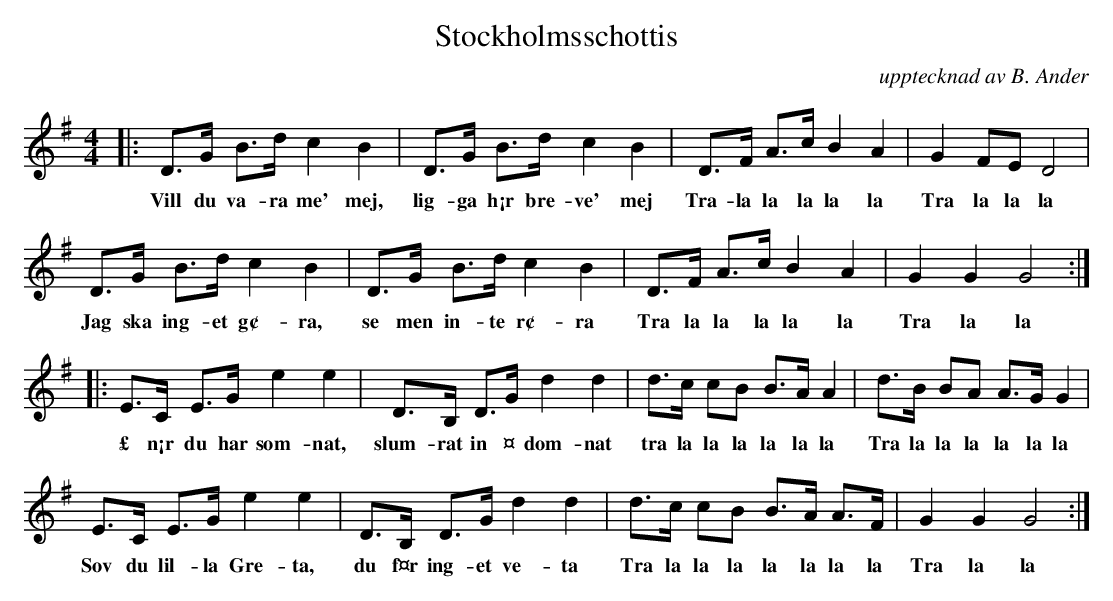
X:1
T:Stockholmsschottis
C:upptecknad av B. Ander
Q:1/4=142
L:1/8
M:4/4
K:G
|: D>G B>d c2 B2 | D>G B>d c2 B2 | D>F A>c B2 A2 | G2 FE D4 |
w:Vill du va-ra me' mej, lig-ga h¡r bre-ve' mej Tra-la la la la la Tra la la la
D>G B>d c2 B2 | D>G B>d c2 B2 | D>F A>c B2 A2 | G2 G2 G4 ::
w:Jag ska ing-et g¢-ra, se men in-te r¢-ra Tra la la la la la Tra la la la
E>C E>G e2 e2 | D>B, D>G d2 d2 | d>c cB B>A A2 | d>B BA A>G G2 |
w:£ n¡r du har som-nat, slum-rat in ¤ dom-nat tra la la la la la la Tra la la la la la la
E>C E>G e2 e2 | D>B, D>G d2 d2 | d>c cB B>A A>F | G2 G2 G4 :|
w:Sov du lil-la Gre-ta, du f¤r ing-et ve-ta Tra la la la la la la la Tra la la
